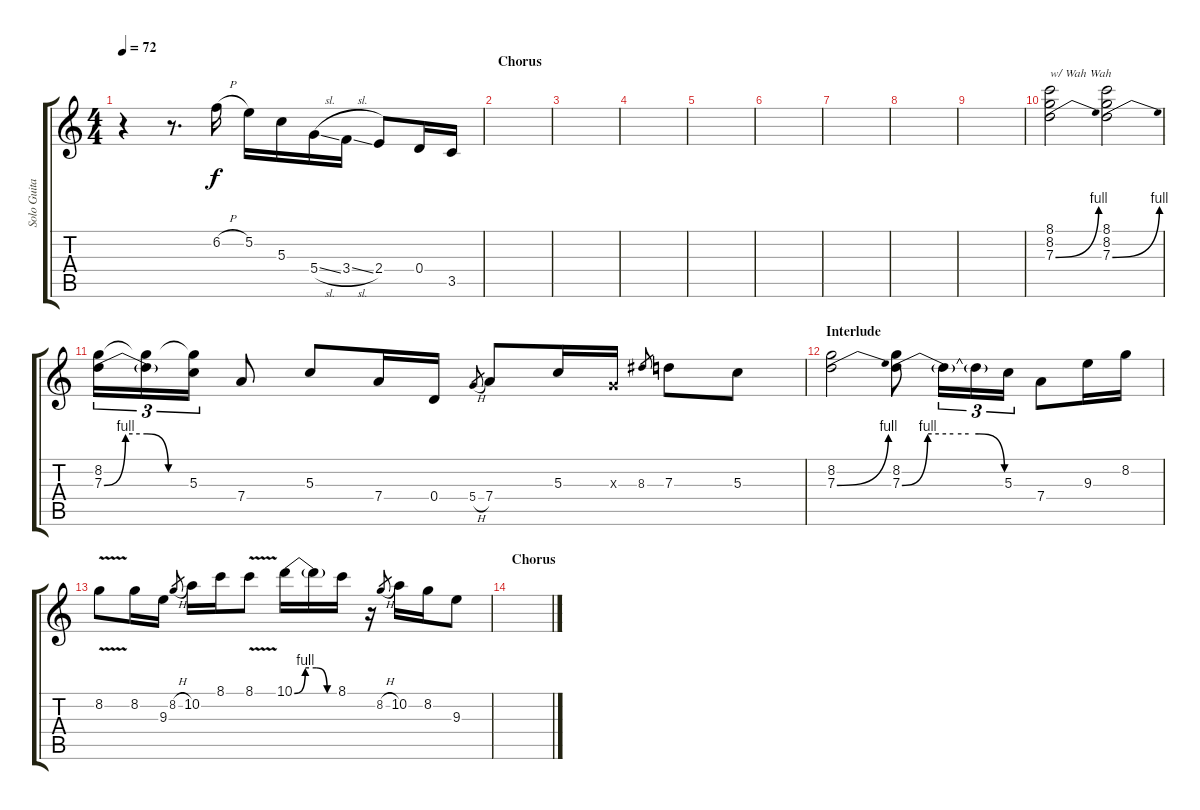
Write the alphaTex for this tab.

\track ("Solo Guitar" "Solo Guita") {instrument electricguitarclean}
\staff {score tabs}
\tuning (E4 B3 G3 D3 A2 E2) {hide}
\ts (4 4)
\tempo 72
\clef g2
\ks c
r.4{dy f} r.8{d} 6.2{h}.16 5.2.16 5.3.16 5.4{sl}.16 3.4{sl}.16 2.4.8 0.4.16 3.5.16 |
\section ("" "Chorus")
|
|
|
|
|
|
|
|
(8.1 8.2 7.3{be (bend 0 0 60 4)}).2{txt "w/ Wah Wah" volume 16 instrument distortionguitar} (8.1 8.2 7.3{be (bend 0 0 60 4)}).2 |
(8.2 7.3{be (custom 0 0 15 4 30 4 45 0 60 0)}).16{tu (3 2)} (8.2{t} 7.3{t}).16{tu (3 2)} (8.2{t} 5.3).16{tu (3 2)} 7.4.8 5.3.8 7.4.16 0.4.16 5.4{h}.8{gr} 7.4.8 5.3.16 0.3{x}.16 8.3.8{gr} 7.3.8 5.3.8 |
\section ("" "Interlude")
(8.2 7.3{be (bend 0 0 60 4)}).2 (8.2 7.3{be (custom 0 0 15 4 30 4 39 4 45 4 60 0)}).8 7.3{t}.16{tu (3 2)} 7.3{t}.16{tu (3 2)} 5.3.16{tu (3 2)} 7.4.8 9.3.16 8.2.16 |
8.2{v}.8 8.2.16 9.3.16 8.2{h}.8{gr} 10.2.16 8.1.16 8.1{v}.8 10.1{be (custom 0 0 15 4 30 4 45 0 60 0)}.16 10.1{t}.16 8.1.16 r.16 8.2{h}.8{gr} 10.2.16 8.2.16 9.3.8 |
\section ("" "Chorus")
